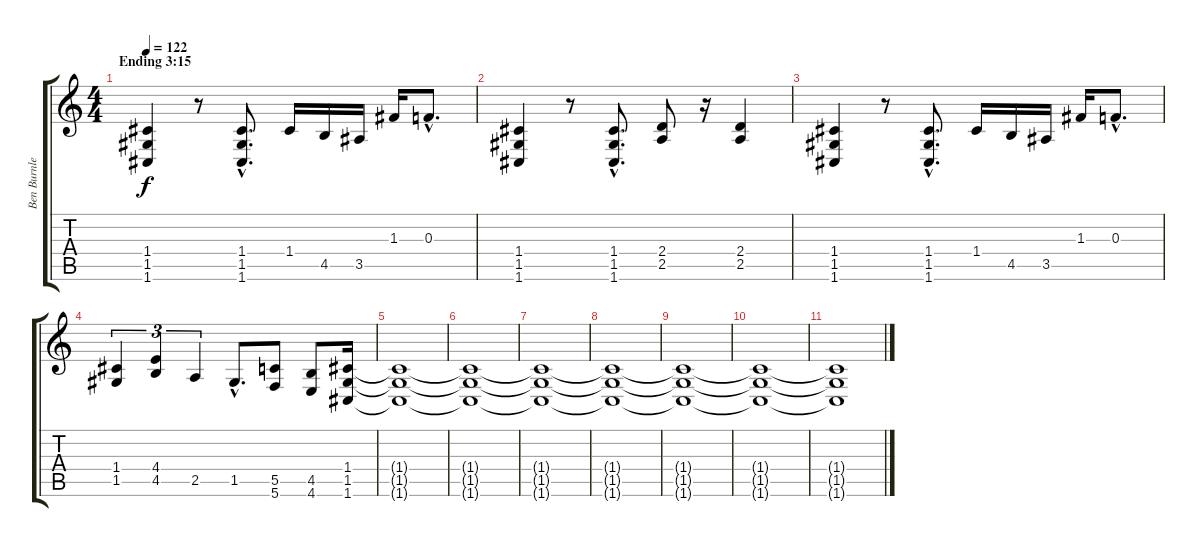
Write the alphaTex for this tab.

\track ("Ben Burnley [Guitar]" "Ben Burnle") {instrument distortionguitar}
\staff {score tabs}
\tuning (D4 A3 F3 C3 G2 C2) {hide}
\ts (4 4)
\section ("" "Ending 3:15")
\tempo 122
\clef g2
\ks c
(1.4 1.5 1.6).4{dy f} r.8 (1.4{hac} 1.5{hac} 1.6{hac}).8{d} 1.4.16 4.5.16 3.5.16 1.3.16 0.3{hac}.8{d} |
(1.4 1.5 1.6).4 r.8 (1.4{hac} 1.5{hac} 1.6{hac}).8{d} (2.4 2.5).8 r.16 (2.4 2.5).4 |
(1.4 1.5 1.6).4 r.8 (1.4{hac} 1.5{hac} 1.6{hac}).8{d} 1.4.16 4.5.16 3.5.16 1.3.16 0.3{hac}.8{d} |
(1.4 1.5).4{tu (3 2)} (4.4 4.5).4{tu (3 2)} 2.5.4{tu (3 2)} 1.5{hac}.8{d} (5.5 5.6).8 (4.5 4.6).8 (1.4 1.5 1.6).16{volume 0} |
(1.4{t} 1.5{t} 1.6{t}).1 |
(1.4{t} 1.5{t} 1.6{t}).1 |
(1.4{t} 1.5{t} 1.6{t}).1 |
(1.4{t} 1.5{t} 1.6{t}).1 |
(1.4{t} 1.5{t} 1.6{t}).1 |
(1.4{t} 1.5{t} 1.6{t}).1 |
(1.4{t} 1.5{t} 1.6{t}).1
